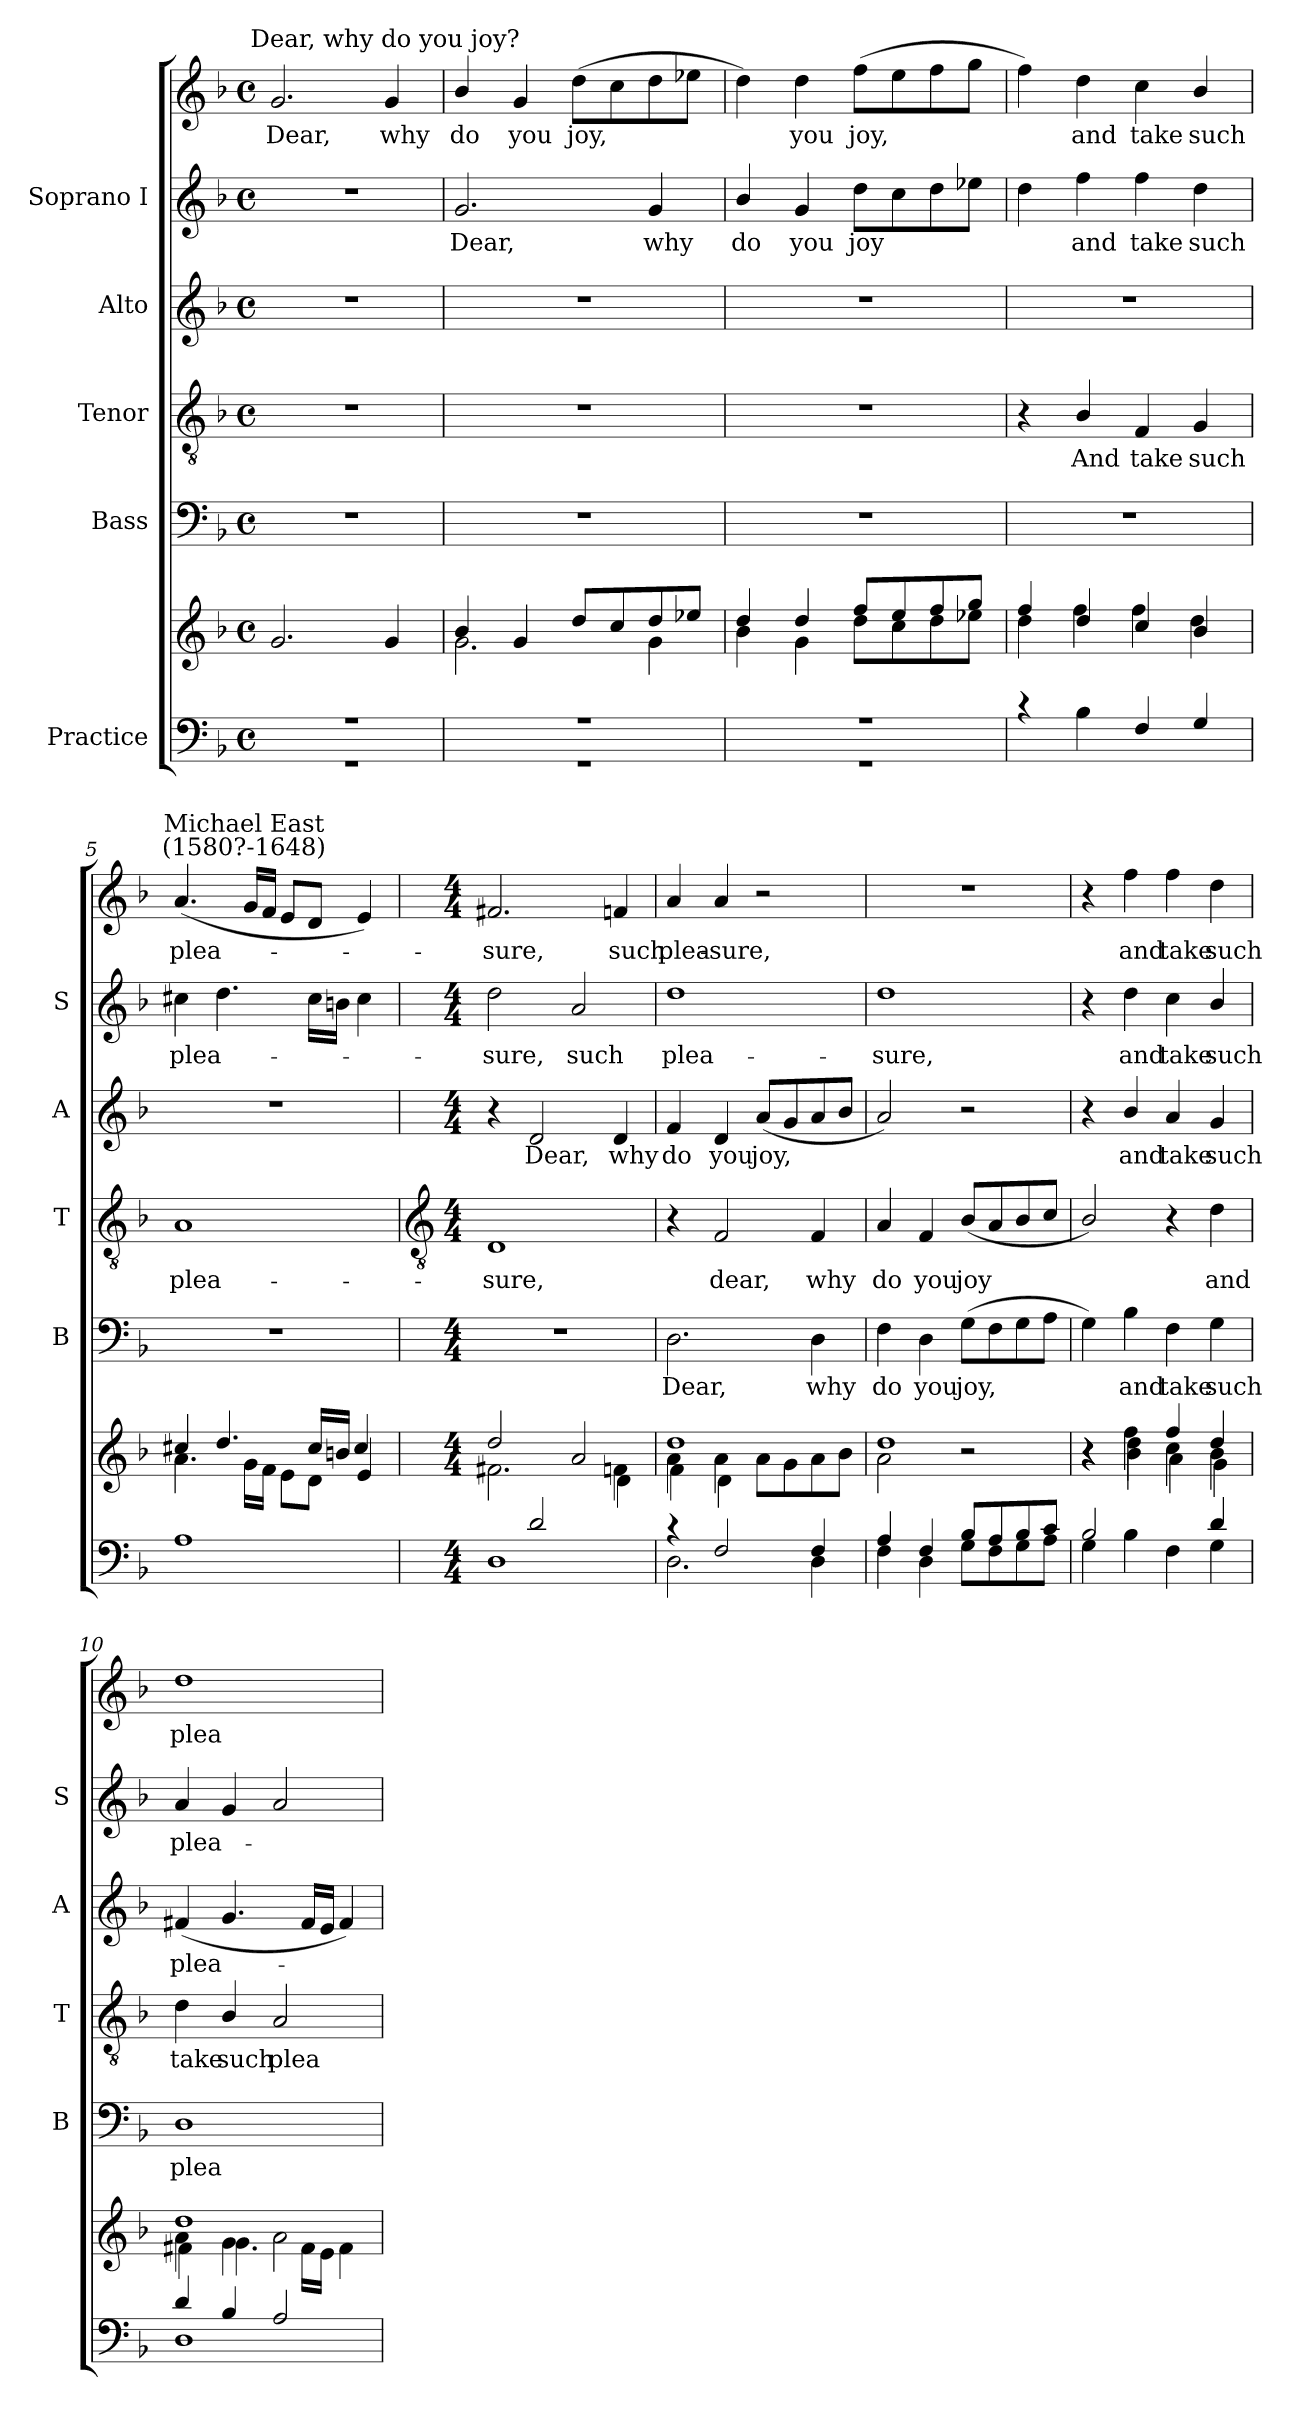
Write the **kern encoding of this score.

**kern	**kern	**kern	**text	**kern	**text	**kern	**text	**kern	**text	**kern	**text
*part5	*part5	*part4	*part4	*part3	*part3	*part2	*part2	*part1	*part1	*part1	*part1
*staff7	*staff6	*staff5	*staff5	*staff4	*staff4	*staff3	*staff3	*staff2	*staff2	*staff1	*staff1
*I"Practice	*	*I"Bass	*	*I"Tenor	*	*I"Alto	*	*I"Soprano I	*	*	*
*	*	*I'B	*	*I'T	*	*I'A	*	*I'S	*	*	*
*clefF4	*clefG2	*clefF4	*	*clefGv2	*	*clefG2	*	*clefG2	*	*clefG2	*
*k[b-]	*k[b-]	*k[b-]	*	*k[b-]	*	*k[b-]	*	*k[b-]	*	*k[b-]	*
*F:	*F:	*F:	*	*F:	*	*F:	*	*F:	*	*F:	*
*M4/4	*M4/4	*M4/4	*	*M4/4	*	*M4/4	*	*M4/4	*	*M4/4	*
*met(c)	*met(c)	*met(c)	*	*met(c)	*	*met(c)	*	*met(c)	*	*met(c)	*
=1	=1	=1	=1	=1	=1	=1	=1	=1	=1	=1	=1
*^	*^	*	*	*	*	*	*	*	*	*	*
*	*	*	*^	*	*	*	*	*	*	*	*	*	*
!	!	!	!	!	!	!	!	!	!	!	!	!	!	!LO:LY:b
1r	1r	2.g	1ryy	1ryy	1r	.	1r	.	1r	.	1r	.	2.g	Dear,
!	!	!	!	!	!	!	!	!	!	!	!	!	!LO:TX:a:cj:t=Dear, why do you joy?	!
!	!	!	!	!	!	!	!	!	!	!	!	!	!	!LO:LY:b
.	.	4g	.	.	.	.	.	.	.	.	.	.	4g	why
=2	=2	=2	=2	=2	=2	=2	=2	=2	=2	=2	=2	=2	=2	=2
!	!	!	!	!	!	!	!	!	!	!	!	!LO:LY:b	!	!LO:LY:b
1r	1r	4b-/	2.g\	1ryy	1r	.	1r	.	1r	.	2.g	Dear,	4b-/	do
!	!	!	!	!	!	!	!	!	!	!	!	!	!	!LO:LY:b
.	.	4g	.	.	.	.	.	.	.	.	.	.	4g	you
!	!	!	!	!	!	!	!	!	!	!	!	!	!	!LO:LY:b
.	.	8dd/L	.	.	.	.	.	.	.	.	.	.	(>8ddL	joy,
.	.	8cc/	.	.	.	.	.	.	.	.	.	.	8cc	.
!	!	!	!	!	!	!	!	!	!	!	!	!LO:LY:b	!	!
.	.	8dd/	4g\	.	.	.	.	.	.	.	4g	why	8dd	.
.	.	8ee-X/J	.	.	.	.	.	.	.	.	.	.	8ee-XJ	.
=3	=3	=3	=3	=3	=3	=3	=3	=3	=3	=3	=3	=3	=3	=3
!	!	!	!	!	!	!	!	!	!	!	!	!LO:LY:b	!	!
1r	1r	4dd	4b-\	1ryy	1r	.	1r	.	1r	.	4b-/	do	4dd)	.
!	!	!	!	!	!	!	!	!	!	!	!	!LO:LY:b	!	!LO:LY:b
.	.	4dd	4g\	.	.	.	.	.	.	.	4g	you	4dd	you
!	!	!	!	!	!	!	!	!	!	!	!	!LO:LY:b	!	!LO:LY:b
.	.	8ffL	8ddL	.	.	.	.	.	.	.	8ddL	joy	(>8ffL	joy,
.	.	8ee	8cc	.	.	.	.	.	.	.	8cc	.	8ee	.
.	.	8ff	8dd	.	.	.	.	.	.	.	8dd	.	8ff	.
.	.	8ggJ	8ee-XJ	.	.	.	.	.	.	.	8ee-XJ	.	8ggJ	.
=4	=4	=4	=4	=4	=4	=4	=4	=4	=4	=4	=4	=4	=4	=4
4r	1ryy	4ff	4dd	1ryy	1r	.	4r	.	1r	.	4dd	.	4ff)	.
!	!	!	!	!	!	!	!	!LO:LY:b	!	!	!	!LO:LY:b	!	!LO:LY:b
4B-\	.	4dd	4ff	.	.	.	4B-/	And	.	.	4ff	and	4dd	and
!	!	!	!	!	!	!	!	!LO:LY:b	!	!	!	!LO:LY:b	!	!LO:LY:b
4F	.	4cc	4ff	.	.	.	4F	take	.	.	4ff	take	4cc	take
!	!	!	!	!	!	!	!	!LO:LY:b	!	!	!	!LO:LY:b	!	!LO:LY:b
4G	.	4b-/	4dd	.	.	.	4G	such	.	.	4dd	such	4b-/	such
=5	=5	=5	=5	=5	=5	=5	=5	=5	=5	=5	=5	=5	=5	=5
!	!	!	!	!	!	!	!	!LO:LY:b	!	!	!	!LO:LY:b	!	!LO:LY:b
1A	1ryy	4.a\	4cc#X/	1ryy	1r	.	1A	plea-	1r	.	4cc#X	plea-	(<4.a	plea-
.	.	.	4.dd/	.	.	.	.	.	.	.	4.dd	.	.	.
!	!	!	!	!	!	!	!	!	!	!	!	!	!LO:TX:a:cj:t=Michael East\n(1580?-1648)	!
.	.	16g\LL	.	.	.	.	.	.	.	.	.	.	16gLL	.
.	.	16f\JJ	.	.	.	.	.	.	.	.	.	.	16fJJ	.
.	.	8e\L	.	.	.	.	.	.	.	.	.	.	8eL	.
.	.	8d\J	16cc#/LL	.	.	.	.	.	.	.	16cc#LL	.	8dJ	.
.	.	.	16bn/JJ	.	.	.	.	.	.	.	16bnJJ	.	.	.
.	.	4e	4cc#/	.	.	.	.	.	.	.	4cc#	.	4e)	.
*v	*v	*	*	*	*	*	*	*	*	*	*	*	*	*
!!LO:LB:g=z
=6	=6	=6	=6	=6	=6	=6	=6	=6	=6	=6	=6	=6	=6
*	*	*	*	*	*	*clefGv2	*	*	*	*	*	*	*
*M4/4	*M4/4	*	*	*M4/4	*	*M4/4	*	*M4/4	*	*M4/4	*	*M4/4	*
*^	*	*	*	*	*	*	*	*	*	*	*	*	*
*	*^	*	*	*	*	*	*	*	*	*	*	*	*	*
!	!	!	!	!	!	!	!	!	!LO:LY:b	!	!	!	!LO:LY:b	!	!LO:LY:b
4ryy	1D	1ryy	2.f#X\	2dd/	4ryy	1r	.	1D	-sure,	4r	.	2dd	sure,	2.f#X	sure,
!	!	!	!	!	!	!	!	!	!	!	!LO:LY:b	!	!	!	!
2d/	.	.	.	.	2ryy	.	.	.	.	2d	Dear,	.	.	.	.
!	!	!	!	!	!	!	!	!	!	!	!	!	!LO:LY:b	!	!
.	.	.	.	2a/	.	.	.	.	.	.	.	2a	such	.	.
!	!	!	!	!	!	!	!	!	!	!	!LO:LY:b	!	!	!	!LO:LY:b
4ryy	.	.	4fn\	.	4d\	.	.	.	.	4d	why	.	.	4fn	such
*	*v	*v	*	*	*	*	*	*	*	*	*	*	*	*	*
=7	=7	=7	=7	=7	=7	=7	=7	=7	=7	=7	=7	=7	=7	=7
!	!	!	!	!	!	!LO:LY:b	!	!	!	!LO:LY:b	!	!LO:LY:b	!	!LO:LY:b
4r	2.D	4a\	1dd	4f\	2.D	Dear,	4r	.	4f	do	1dd	plea-	4a	plea-
!	!	!	!	!	!	!	!	!LO:LY:b	!	!LO:LY:b	!	!	!	!LO:LY:b
2F/	.	4a\	.	4d\	.	.	2F	dear,	4d	you	.	.	4a	-sure,
!	!	!	!	!	!	!	!	!	!	!LO:LY:b	!	!	!	!
.	.	2ryy	.	8a\L	.	.	.	.	(<8aL	joy,	.	.	2r	.
.	.	.	.	8g\	.	.	.	.	8g	.	.	.	.	.
!	!	!	!	!	!	!LO:LY:b	!	!LO:LY:b	!	!	!	!	!	!
4F	4D	.	.	8a\	4D	why	4F	why	8a	.	.	.	.	.
.	.	.	.	8b-\J	.	.	.	.	8b-J	.	.	.	.	.
=8	=8	=8	=8	=8	=8	=8	=8	=8	=8	=8	=8	=8	=8	=8
!	!	!	!	!	!	!LO:LY:b	!	!LO:LY:b	!	!	!	!LO:LY:b	!	!
4A	4F	1ryy	1dd	2a\	4F	do	4A	do	2a)	.	1dd	-sure,	1r	.
!	!	!	!	!	!	!LO:LY:b	!	!LO:LY:b	!	!	!	!	!	!
4F	4D	.	.	.	4D	you	4F	you	.	.	.	.	.	.
!	!	!	!	!	!	!LO:LY:b	!	!LO:LY:b	!	!	!	!	!	!
8B-\L	8GL	.	.	2r	(>8GL	joy,	(<8B-/L	joy	2r	.	.	.	.	.
8A\	8F	.	.	.	8F	.	8A/	.	.	.	.	.	.	.
8B-/	8G	.	.	.	8G	.	8B-/	.	.	.	.	.	.	.
8c/J	8AJ	.	.	.	8AJ	.	8c/J	.	.	.	.	.	.	.
=9	=9	=9	=9	=9	=9	=9	=9	=9	=9	=9	=9	=9	=9	=9
2B-/	4G	4r	4r	4r	4G)	.	2B-/)	.	4r	.	4r	.	4r	.
!	!	!	!	!	!	!LO:LY:b	!	!	!	!LO:LY:b	!	!LO:LY:b	!	!LO:LY:b
.	4B-	4ff\	4dd	4b-\	4B-	and	.	.	4b-/	and	4dd	and	4ff	and
!	!	!	!	!	!	!LO:LY:b	!	!	!	!LO:LY:b	!	!LO:LY:b	!	!LO:LY:b
4ryy	4F	4ff	4cc	4a\	4F	take	4r	.	4a	take	4cc	take	4ff	take
!	!	!	!	!	!	!LO:LY:b	!	!LO:LY:b	!	!LO:LY:b	!	!LO:LY:b	!	!LO:LY:b
4d	4G	4dd	4b-\	4g\	4G	such	4d	and	4g	such	4b-/	such	4dd	such
=10	=10	=10	=10	=10	=10	=10	=10	=10	=10	=10	=10	=10	=10	=10
!	!	!	!	!	!	!LO:LY:b	!	!LO:LY:b	!	!LO:LY:b	!	!LO:LY:b	!	!LO:LY:b
4d/	1D	1dd	4a\	4f#X\	1D	plea-	4d	take	(<4f#X	plea-	4a	-plea-	1dd	plea-
!	!	!	!	!	!	!	!	!LO:LY:b	!	!	!	!	!	!
4B-/	.	.	4g	4.g\	.	.	4B-/	such	4.g	.	4g	.	.	.
!	!	!	!	!	!	!	!	!LO:LY:b	!	!	!	!	!	!
2A/	.	.	2a	.	.	.	2A	plea-	.	.	2a	.	.	.
.	.	.	.	16f#\LL	.	.	.	.	16f#LL	.	.	.	.	.
.	.	.	.	16e\JJ	.	.	.	.	16eJJ	.	.	.	.	.
.	.	.	.	4f#\	.	.	.	.	4f#)	.	.	.	.	.
*v	*v	*	*	*	*	*	*	*	*	*	*	*	*	*
*	*v	*v	*v	*	*	*	*	*	*	*	*	*	*
=	=	=	=	=	=	=	=	=	=	=	=
*-	*-	*-	*-	*-	*-	*-	*-	*-	*-	*-	*-
